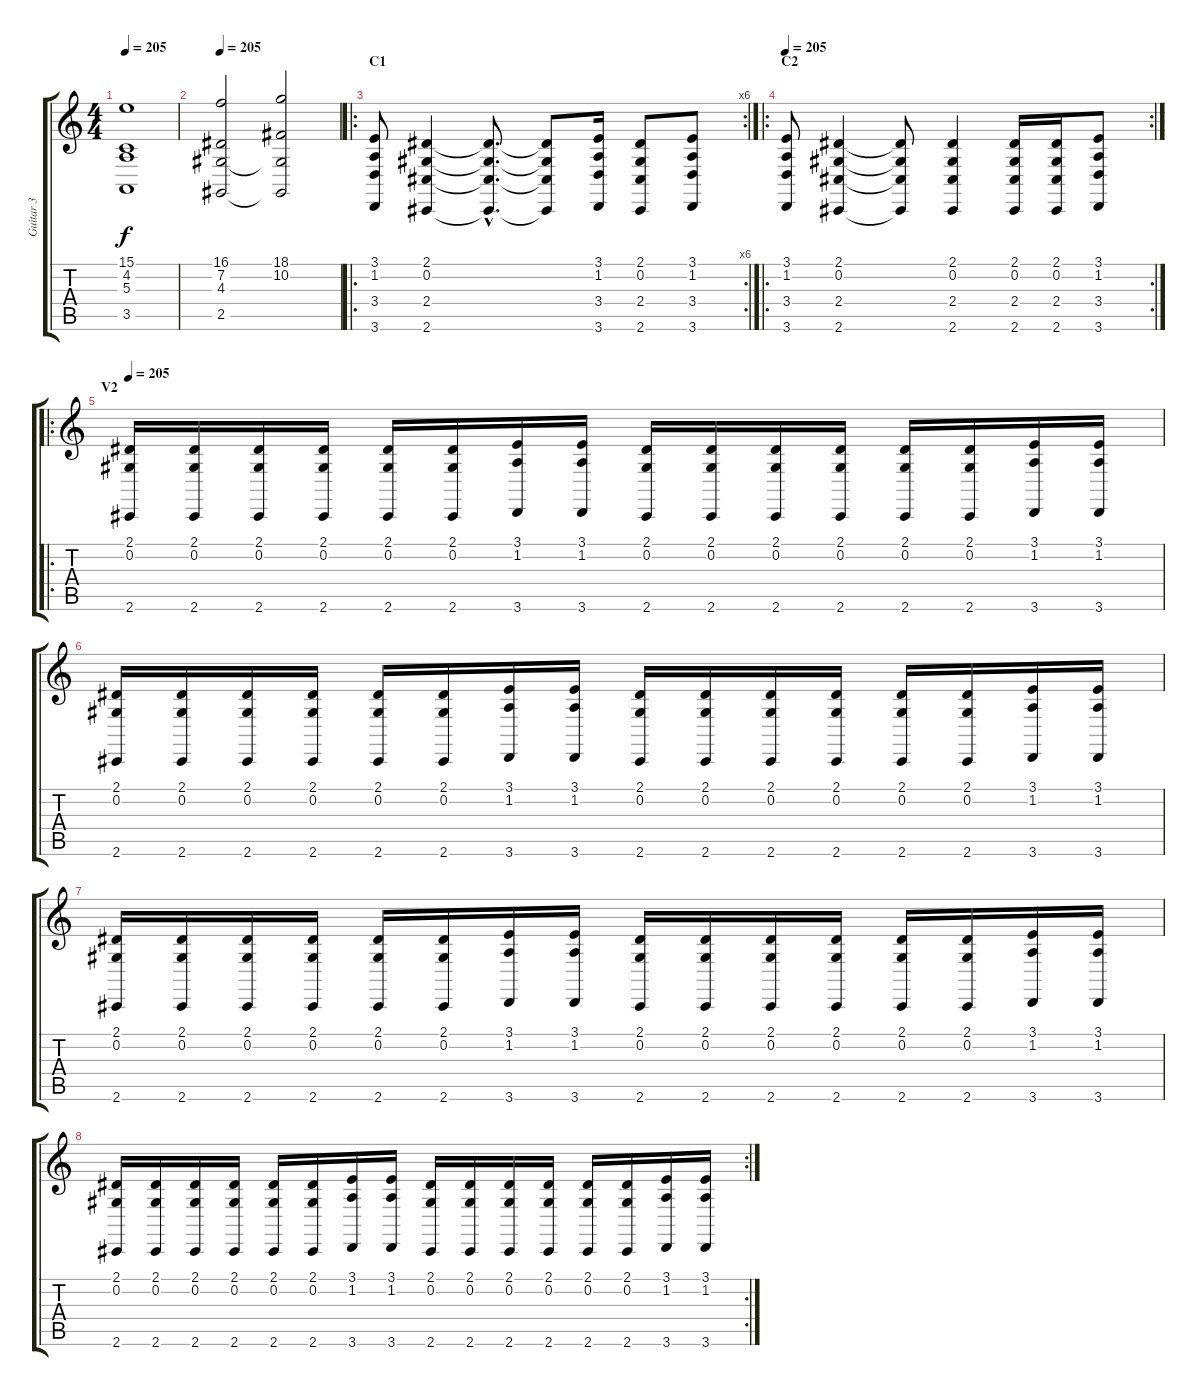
\track ("Guitar 3" "Guitar 3") {instrument accordion}
\staff {score tabs}
\tuning (Db4 Ab3 E3 B2 Gb2 B1) {hide}
\ts (4 4)
\tempo 205
\clef g2
\ks c
(15.1 4.2 5.3 3.5).1{dy f} |
\tempo 205
(16.1 7.2 4.3 2.5).2 (18.1 10.2 4.3{t} 2.5{t}).2 |
\ro
\rc 6
\section ("" "C1")
(3.1 1.2 3.4 3.6).8 (2.1 0.2 2.4 2.6).4 (2.1{hac t} 0.2{hac t} 2.4{hac t} 2.6{hac t}).8{d} (2.1{t} 0.2{t} 2.4{t} 2.6{t}).8 (3.1 1.2 3.4 3.6).16 (2.1 0.2 2.4 2.6).8 (3.1 1.2 3.4 3.6).8 |
\ro
\rc 2
\section ("" "C2")
\tempo 205
(3.1 1.2 3.4 3.6).8 (2.1 0.2 2.4 2.6).4 (2.1{t} 0.2{t} 2.4{t} 2.6{t}).8 (2.1 0.2 2.4 2.6).4 (2.1 0.2 2.4 2.6).16 (2.1 0.2 2.4 2.6).16 (3.1 1.2 3.4 3.6).8 |
\ro
\section ("" "V2")
\tempo 205
(2.1 0.2 2.6).16 (2.1 0.2 2.6).16 (2.1 0.2 2.6).16 (2.1 0.2 2.6).16 (2.1 0.2 2.6).16 (2.1 0.2 2.6).16 (3.1 1.2 3.6).16 (3.1 1.2 3.6).16 (2.1 0.2 2.6).16 (2.1 0.2 2.6).16 (2.1 0.2 2.6).16 (2.1 0.2 2.6).16 (2.1 0.2 2.6).16 (2.1 0.2 2.6).16 (3.1 1.2 3.6).16 (3.1 1.2 3.6).16 |
(2.1 0.2 2.6).16 (2.1 0.2 2.6).16 (2.1 0.2 2.6).16 (2.1 0.2 2.6).16 (2.1 0.2 2.6).16 (2.1 0.2 2.6).16 (3.1 1.2 3.6).16 (3.1 1.2 3.6).16 (2.1 0.2 2.6).16 (2.1 0.2 2.6).16 (2.1 0.2 2.6).16 (2.1 0.2 2.6).16 (2.1 0.2 2.6).16 (2.1 0.2 2.6).16 (3.1 1.2 3.6).16 (3.1 1.2 3.6).16 |
(2.1 0.2 2.6).16 (2.1 0.2 2.6).16 (2.1 0.2 2.6).16 (2.1 0.2 2.6).16 (2.1 0.2 2.6).16 (2.1 0.2 2.6).16 (3.1 1.2 3.6).16 (3.1 1.2 3.6).16 (2.1 0.2 2.6).16 (2.1 0.2 2.6).16 (2.1 0.2 2.6).16 (2.1 0.2 2.6).16 (2.1 0.2 2.6).16 (2.1 0.2 2.6).16 (3.1 1.2 3.6).16 (3.1 1.2 3.6).16 |
\rc 2
(2.1 0.2 2.6).16 (2.1 0.2 2.6).16 (2.1 0.2 2.6).16 (2.1 0.2 2.6).16 (2.1 0.2 2.6).16 (2.1 0.2 2.6).16 (3.1 1.2 3.6).16 (3.1 1.2 3.6).16 (2.1 0.2 2.6).16 (2.1 0.2 2.6).16 (2.1 0.2 2.6).16 (2.1 0.2 2.6).16 (2.1 0.2 2.6).16 (2.1 0.2 2.6).16 (3.1 1.2 3.6).16 (3.1 1.2 3.6).16
